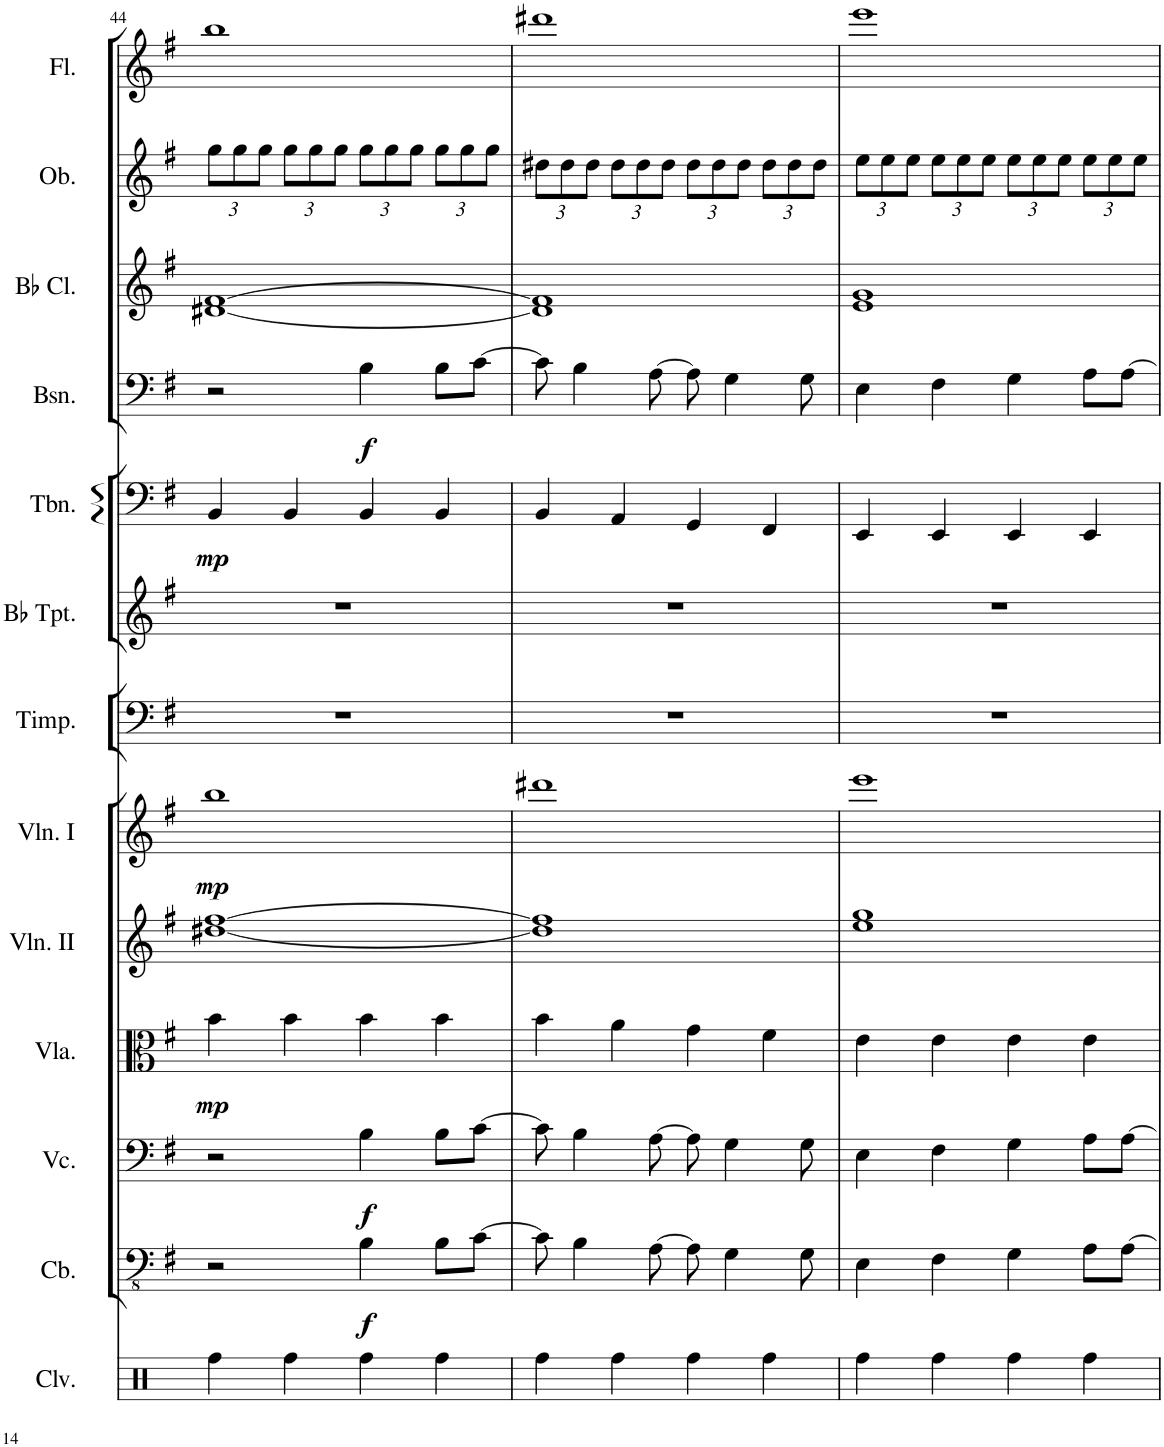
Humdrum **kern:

**kern	**kern	**dynam	**kern	**dynam	**kern	**dynam	**kern	**kern	**dynam	**kern	**kern	**kern	**dynam	**kern	**dynam	**kern	**kern	**kern
*part13	*part12	*part12	*part11	*part11	*part10	*part10	*part9	*part8	*part8	*part7	*part6	*part5	*part5	*part4	*part4	*part3	*part2	*part1
*staff13	*staff12	*staff12	*staff11	*staff11	*staff10	*staff10	*staff9	*staff8	*staff8	*staff7	*staff6	*staff5	*staff5	*staff4	*staff4	*staff3	*staff2	*staff1
*I"Tubular Bells	*I"Contrabasses	*	*I"Violoncellos	*	*I"Violas	*	*I"Violins II	*I"Violins I	*	*I"Timpani	*I"Trumpets in Bb	*I"Trombone	*	*I"Bassoons	*	*I"Clarinets in Bb	*I"Oboes	*I"Flutes
*I'Tu. Be.	*I'Cb.	*	*I'Vc.	*	*I'Vla.	*	*I'Vln. II	*I'Vln. I	*	*I'Timp.	*	*I'Tbn.	*	*I'Bsn.	*	*	*I'Ob.	*I'Fl.
!!LO:PB:g=z
*clefG2	*clefFv4	*	*clefF4	*	*clefC3	*	*clefG2	*clefG2	*	*clefF4	*clefG2	*clefF4	*	*clefF4	*	*clefG2	*clefG2	*clefG2
*	*ITrd7c12	*	*	*	*	*	*	*	*	*	*ITrd1c2	*	*	*	*	*ITrd1c2	*	*
*k[f#]	*k[f#]	*	*k[f#]	*	*k[f#]	*	*k[f#]	*k[f#]	*	*k[f#]	*k[f#]	*k[f#]	*	*k[f#]	*	*k[f#]	*k[f#]	*k[f#]
*M4/4	*M4/4	*	*M4/4	*	*M4/4	*	*M4/4	*M4/4	*	*M4/4	*M4/4	*M4/4	*	*M4/4	*	*M4/4	*M4/4	*M4/4
*	*	*	*	*	*	*	*	*	*	*	*	*	*	*	*	*	*Xbrackettup	*
=44	=44	=44	=44	=44	=44	=44	=44	=44	=44	=44	=44	=44	=44	=44	=44	=44	=44	=44
!	!	!	!	!	!	!LO:DY:b	!	!	!LO:DY:b	!	!	!	!LO:DY:b	!	!	!	!	!
4bb\	2r	.	2r	.	4b\	mp	[1dd#X [1ff#	1bb	mp	1r	1r	4BB/	mp	2r	.	[1d#X [1f#	12gg\L	1bb
.	.	.	.	.	.	.	.	.	.	.	.	.	.	.	.	.	12gg\	.
.	.	.	.	.	.	.	.	.	.	.	.	.	.	.	.	.	12gg\J	.
4bb\	.	.	.	.	4b\	.	.	.	.	.	.	4BB/	.	.	.	.	12gg\L	.
.	.	.	.	.	.	.	.	.	.	.	.	.	.	.	.	.	12gg\	.
.	.	.	.	.	.	.	.	.	.	.	.	.	.	.	.	.	12gg\J	.
!	!	!LO:DY:b	!	!LO:DY:b	!	!	!	!	!	!	!	!	!	!	!LO:DY:b	!	!	!
4bb\	4BB\	f	4B\	f	4b\	.	.	.	.	.	.	4BB/	.	4B\	f	.	12gg\L	.
.	.	.	.	.	.	.	.	.	.	.	.	.	.	.	.	.	12gg\	.
.	.	.	.	.	.	.	.	.	.	.	.	.	.	.	.	.	12gg\J	.
4bb\	8BB\L	.	8B\L	.	4b\	.	.	.	.	.	.	4BB/	.	8B\L	.	.	12gg\L	.
.	.	.	.	.	.	.	.	.	.	.	.	.	.	.	.	.	12gg\	.
.	[8C\J	.	[8c\J	.	.	.	.	.	.	.	.	.	.	[8c\J	.	.	.	.
.	.	.	.	.	.	.	.	.	.	.	.	.	.	.	.	.	12gg\J	.
=45	=45	=45	=45	=45	=45	=45	=45	=45	=45	=45	=45	=45	=45	=45	=45	=45	=45	=45
4bb\	8C\]	.	8c\]	.	4b\	.	1dd#] 1ff#]	1ddd#X	.	1r	1r	4BB/	.	8c\]	.	1d#] 1f#]	12dd#X\L	1ddd#X
.	.	.	.	.	.	.	.	.	.	.	.	.	.	.	.	.	12dd#\	.
.	4BB\	.	4B\	.	.	.	.	.	.	.	.	.	.	4B\	.	.	.	.
.	.	.	.	.	.	.	.	.	.	.	.	.	.	.	.	.	12dd#\J	.
4bb\	.	.	.	.	4a\	.	.	.	.	.	.	4AA/	.	.	.	.	12dd#\L	.
.	.	.	.	.	.	.	.	.	.	.	.	.	.	.	.	.	12dd#\	.
.	[8AA\	.	[8A\	.	.	.	.	.	.	.	.	.	.	[8A\	.	.	.	.
.	.	.	.	.	.	.	.	.	.	.	.	.	.	.	.	.	12dd#\J	.
4bb\	8AA\]	.	8A\]	.	4g\	.	.	.	.	.	.	4GG/	.	8A\]	.	.	12dd#\L	.
.	.	.	.	.	.	.	.	.	.	.	.	.	.	.	.	.	12dd#\	.
.	4GG\	.	4G\	.	.	.	.	.	.	.	.	.	.	4G\	.	.	.	.
.	.	.	.	.	.	.	.	.	.	.	.	.	.	.	.	.	12dd#\J	.
4bb\	.	.	.	.	4f#\	.	.	.	.	.	.	4FF#/	.	.	.	.	12dd#\L	.
.	.	.	.	.	.	.	.	.	.	.	.	.	.	.	.	.	12dd#\	.
.	8GG\	.	8G\	.	.	.	.	.	.	.	.	.	.	8G\	.	.	.	.
.	.	.	.	.	.	.	.	.	.	.	.	.	.	.	.	.	12dd#\J	.
=46	=46	=46	=46	=46	=46	=46	=46	=46	=46	=46	=46	=46	=46	=46	=46	=46	=46	=46
4bb\	4EE\	.	4E\	.	4e\	.	1ee 1gg	1eee	.	1r	1r	4EE/	.	4E\	.	1e 1g	12ee\L	1eee
.	.	.	.	.	.	.	.	.	.	.	.	.	.	.	.	.	12ee\	.
.	.	.	.	.	.	.	.	.	.	.	.	.	.	.	.	.	12ee\J	.
4bb\	4FF#\	.	4F#\	.	4e\	.	.	.	.	.	.	4EE/	.	4F#\	.	.	12ee\L	.
.	.	.	.	.	.	.	.	.	.	.	.	.	.	.	.	.	12ee\	.
.	.	.	.	.	.	.	.	.	.	.	.	.	.	.	.	.	12ee\J	.
4bb\	4GG\	.	4G\	.	4e\	.	.	.	.	.	.	4EE/	.	4G\	.	.	12ee\L	.
.	.	.	.	.	.	.	.	.	.	.	.	.	.	.	.	.	12ee\	.
.	.	.	.	.	.	.	.	.	.	.	.	.	.	.	.	.	12ee\J	.
4bb\	8AA\L	.	8A\L	.	4e\	.	.	.	.	.	.	4EE/	.	8A\L	.	.	12ee\L	.
.	.	.	.	.	.	.	.	.	.	.	.	.	.	.	.	.	12ee\	.
.	[8AA\J	.	[8A\J	.	.	.	.	.	.	.	.	.	.	[8A\J	.	.	.	.
.	.	.	.	.	.	.	.	.	.	.	.	.	.	.	.	.	12ee\J	.
=	=	=	=	=	=	=	=	=	=	=	=	=	=	=	=	=	=	=
*-	*-	*-	*-	*-	*-	*-	*-	*-	*-	*-	*-	*-	*-	*-	*-	*-	*-	*-
